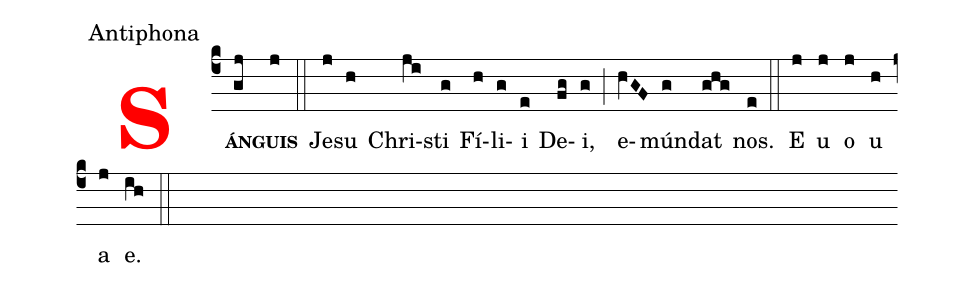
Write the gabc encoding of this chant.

office-part: Antiphona;
%%
<v>\bf\textcolor{red}{S}</v><v>\bf\scriptsize{ÁN}</v>(c4gj)<v>\bf\scriptsize{GUIS}</v>(j) (::) Je(j)su(h) Chri(ji)sti(g) Fí(h)li(g)i(e) De(fg)i,(g)  (;) e(hVGF)mún(g)dat(ghg) nos.(e)  (::) E(j) u(j) o(j) u(h) a(j) e.(ih) (::)
